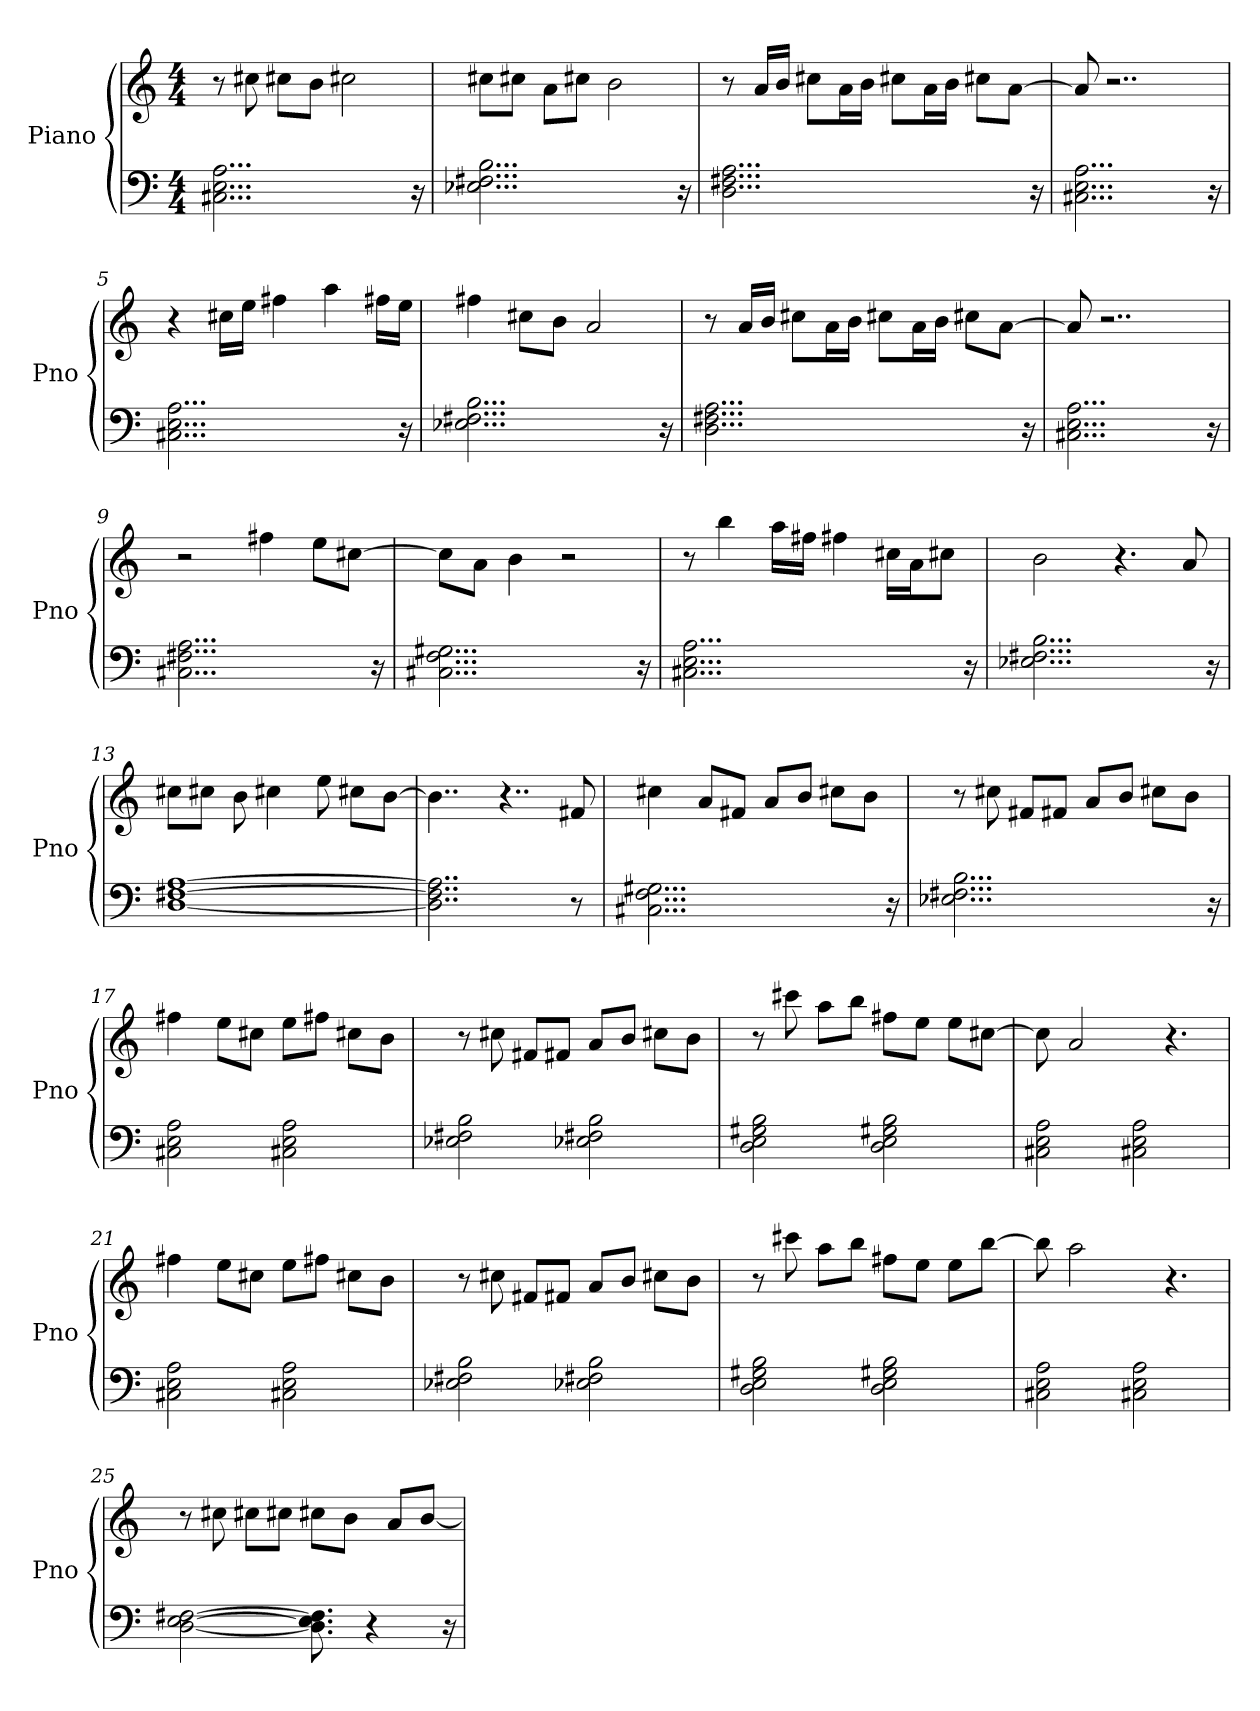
**kern	**kern
*part2	*part1
*staff2	*staff1
*I"Piano	*I"Piano
*I'Pno	*I'Pno
*clefF4	*clefG2
*k[]	*k[]
*C:	*C:
*M4/4	*M4/4
*MM96	*MM96
=1	=1
2...C#X 2...E 2...A	8r
.	8cc#X
.	8cc#X\L
.	8b\J
.	2cc#X
16r	.
=2	=2
2...E-X 2...F#X 2...B	8cc#X\L
.	8cc#X\J
.	8a\L
.	8cc#X\J
.	2b
16r	.
=3	=3
2...D 2...F#X 2...A	8r
.	16a/LL
.	16b/JJ
.	8cc#X\L
.	16a\L
.	16b\JJ
.	8cc#X\L
.	16a\L
.	16b\JJ
.	8cc#X\L
.	[8a\J
16r	.
=4	=4
2...C#X 2...E 2...A	8a]
.	2..r
16r	.
=5	=5
2...C#X 2...E 2...A	4r
.	16cc#X\LL
.	16ee\JJ
.	4ff#X
.	4aa
.	16ff#X\LL
16r	16ee\JJ
=6	=6
2...E-X 2...F#X 2...B	4ff#X
.	8cc#X\L
.	8b\J
.	2a
16r	.
=7	=7
2...D 2...F#X 2...A	8r
.	16a/LL
.	16b/JJ
.	8cc#X\L
.	16a\L
.	16b\JJ
.	8cc#X\L
.	16a\L
.	16b\JJ
.	8cc#X\L
.	[8a\J
16r	.
=8	=8
2...C#X 2...E 2...A	8a]
.	2..r
16r	.
=9	=9
2...C#X 2...F#X 2...A	2r
.	4ff#X
.	8ee\L
.	[8cc#X\J
16r	.
=10	=10
2...C#X 2...F 2...G#X	8cc#\L]
.	8a\J
.	4b
.	2r
16r	.
=11	=11
2...C#X 2...E 2...A	8r
.	4bb
.	16aa\LL
.	16ff#X\JJ
.	4ff#X
.	16cc#X\LL
.	16a\J
.	8cc#X\J
16r	.
=12	=12
2...E-X 2...F#X 2...B	2b
.	4.r
.	8a
16r	.
=13	=13
[1D [1F#X [1A	8cc#X\L
.	8cc#X\J
.	8b
.	4cc#X
.	8ee
.	8cc#X\L
.	[8b\J
=14	=14
2..D] 2..F#] 2..A]	4..b]
.	4..r
8r	8f#X
=15	=15
2...C#X 2...F 2...G#X	4cc#X
.	8a/L
.	8f#X/J
.	8a/L
.	8b/J
.	8cc#X\L
.	8b\J
16r	.
=16	=16
2...E-X 2...F#X 2...B	8r
.	8cc#X
.	8f#X/L
.	8f#X/J
.	8a/L
.	8b/J
.	8cc#X\L
.	8b\J
16r	.
=17	=17
2C#X 2E 2A	4ff#X
.	8ee\L
.	8cc#X\J
2C#X 2E 2A	8ee\L
.	8ff#X\J
.	8cc#X\L
.	8b\J
=18	=18
2E-X 2F#X 2B	8r
.	8cc#X
.	8f#X/L
.	8f#X/J
2E-X 2F#X 2B	8a/L
.	8b/J
.	8cc#X\L
.	8b\J
=19	=19
2D 2E 2G#X 2B	8r
.	8ccc#X
.	8aa\L
.	8bb\J
2D 2E 2G#X 2B	8ff#X\L
.	8ee\J
.	8ee\L
.	[8cc#X\J
=20	=20
2C#X 2E 2A	8cc#]
.	2a
2C#X 2E 2A	.
.	4.r
=21	=21
2C#X 2E 2A	4ff#X
.	8ee\L
.	8cc#X\J
2C#X 2E 2A	8ee\L
.	8ff#X\J
.	8cc#X\L
.	8b\J
=22	=22
2E-X 2F#X 2B	8r
.	8cc#X
.	8f#X/L
.	8f#X/J
2E-X 2F#X 2B	8a/L
.	8b/J
.	8cc#X\L
.	8b\J
=23	=23
2D 2E 2G#X 2B	8r
.	8ccc#X
.	8aa\L
.	8bb\J
2D 2E 2G#X 2B	8ff#X\L
.	8ee\J
.	8ee\L
.	[8bb\J
=24	=24
2C#X 2E 2A	8bb]
.	2aa
2C#X 2E 2A	.
.	4.r
=25	=25
[2D [2E [2F#X	8r
*	*MM82
.	8cc#X
.	8cc#X\L
.	8cc#X\J
8.D] 8.E] 8.F#]	8cc#X\L
.	8b\J
4r	.
.	8a/L
.	[8b/J
16r	.
=	=
*-	*-
